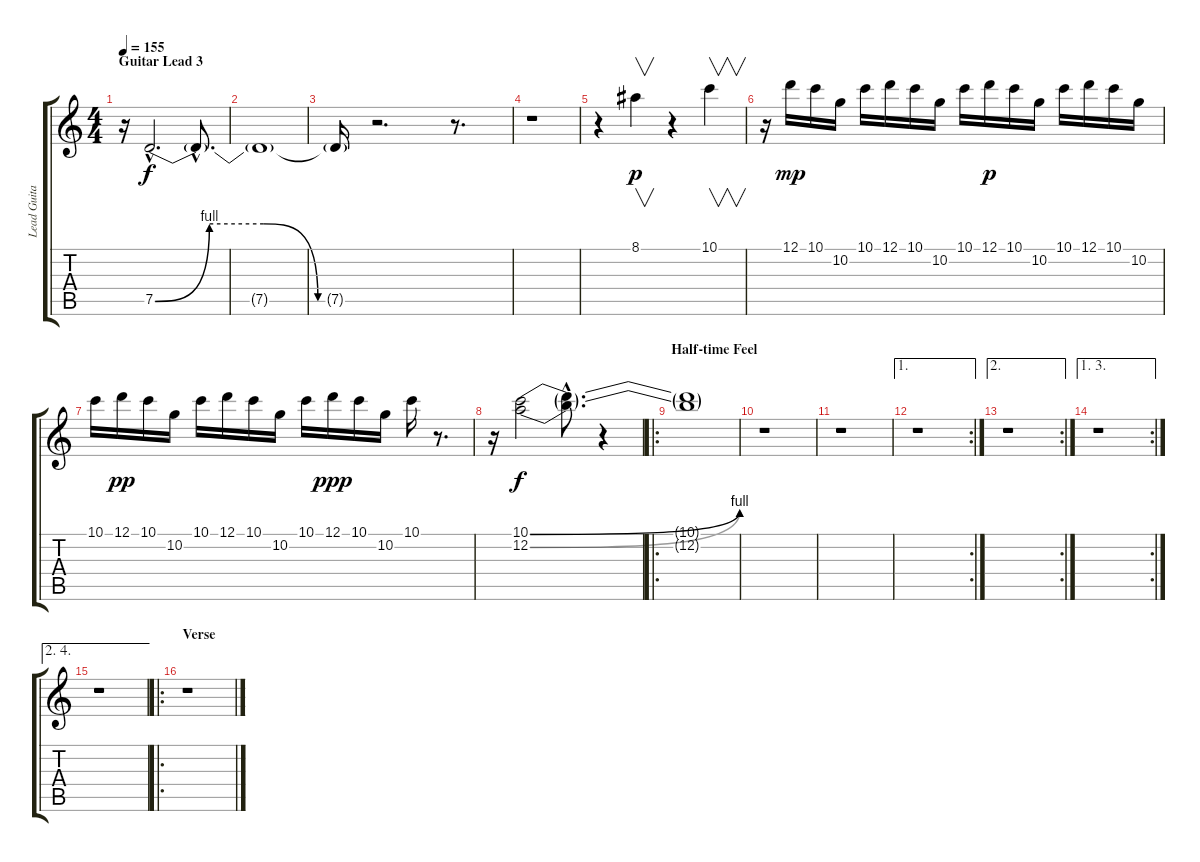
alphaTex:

\track ("Lead Guitar Delay" "Lead Guita") {instrument distortionguitar}
\staff {score tabs}
\tuning (D4 A3 F3 C3 G2 D2) {hide}
\ts (4 4)
\section ("" "Guitar Lead 3")
\tempo 155
\clef g2
\ks c
r.16{dy f} 7.5{be (custom 0 0 15 4 30 4 45 0 60 0) hac}.2{d} 7.5{hac t}.8{d} |
7.5{t}.1 |
7.5{t}.16 r.2{d} r.8{d} |
r.1 |
r.4{balance 16} 8.1.4{v dy p} r.4 10.1.4{v} |
r.16 12.1.16{dy mp} 10.1.16 10.2.16 10.1.16 12.1.16 10.1.16 10.2.16 10.1.16 12.1.16{dy p} 10.1.16 10.2.16 10.1.16 12.1.16 10.1.16 10.2.16 |
10.1.16 12.1.16{dy pp} 10.1.16 10.2.16 10.1.16 12.1.16 10.1.16 10.2.16 10.1.16 12.1.16{dy ppp} 10.1.16 10.2.16 10.1.16 r.8{d} |
r.16 (10.1{be (bend 0 0 60 4)} 12.2{be (bend 0 0 60 4)}).2{dy f} (10.1{hac t} 12.2{hac t}).8{d volume 0} r.4 |
\ro
\section ("" "Half-time Feel")
(10.1{t} 12.2{t}).1 |
r.1 |
r.1 |
\ae 1
\rc 2
r.1 |
\ae 2
\rc 2
r.1 |
\ae (1 3)
\rc 2
r.1 |
\ae (2 4)
r.1 |
\ro
\section ("" "Verse")
r.1
